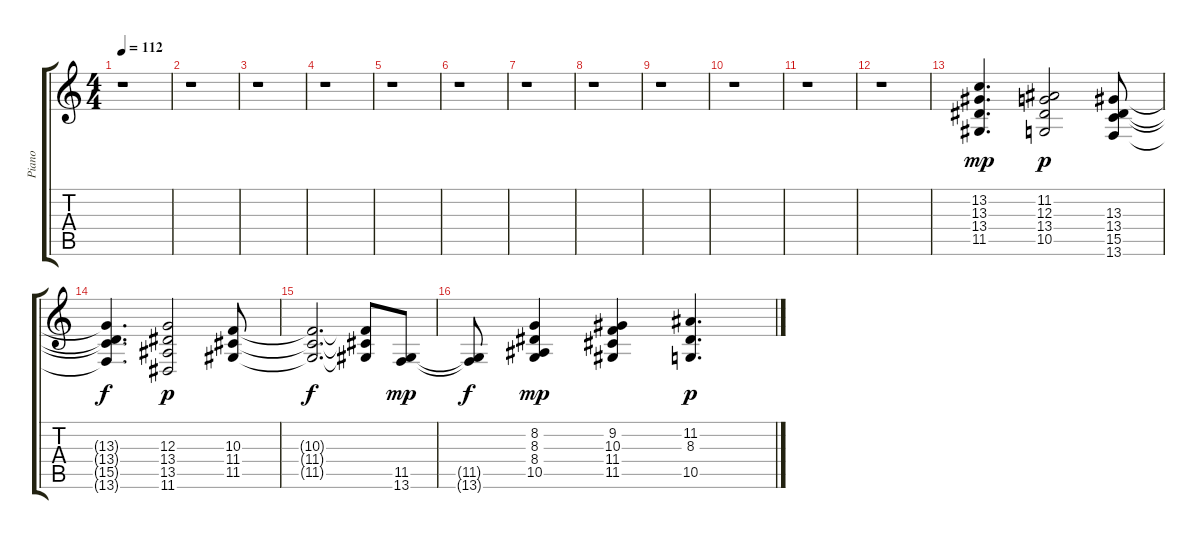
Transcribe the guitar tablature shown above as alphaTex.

\track ("Piano" "Piano") {instrument electricpiano1}
\staff {score tabs}
\tuning (E4 B3 G3 D3 A2 E2) {hide}
\ts (4 4)
\tempo 112
\clef g2
\ks c
r.1{dy mf} |
r.1 |
r.1 |
r.1 |
r.1 |
r.1 |
r.1 |
r.1 |
r.1 |
r.1 |
r.1 |
r.1 |
(13.2 13.3 13.4 11.5).4{d dy mp} (11.2 12.3 13.4 10.5).2{dy p} (13.3 13.4 15.5 13.6).8 |
(13.3{t} 13.4{t} 15.5{t} 13.6{t}).4{d dy f} (12.3 13.4 13.5 11.6).2{dy p} (10.3 11.4 11.5).8 |
(10.3{t} 11.4{t} 11.5{t}).2{d dy f} (10.3{t} 11.4{t} 11.5{t}).8 (11.5 13.6).8{dy mp} |
(11.5{t} 13.6{t}).8{dy f} (8.2 8.3 8.4 10.5).4{dy mp} (9.2 10.3 11.4 11.5).4 (11.2 8.3 10.5).4{d dy p}
